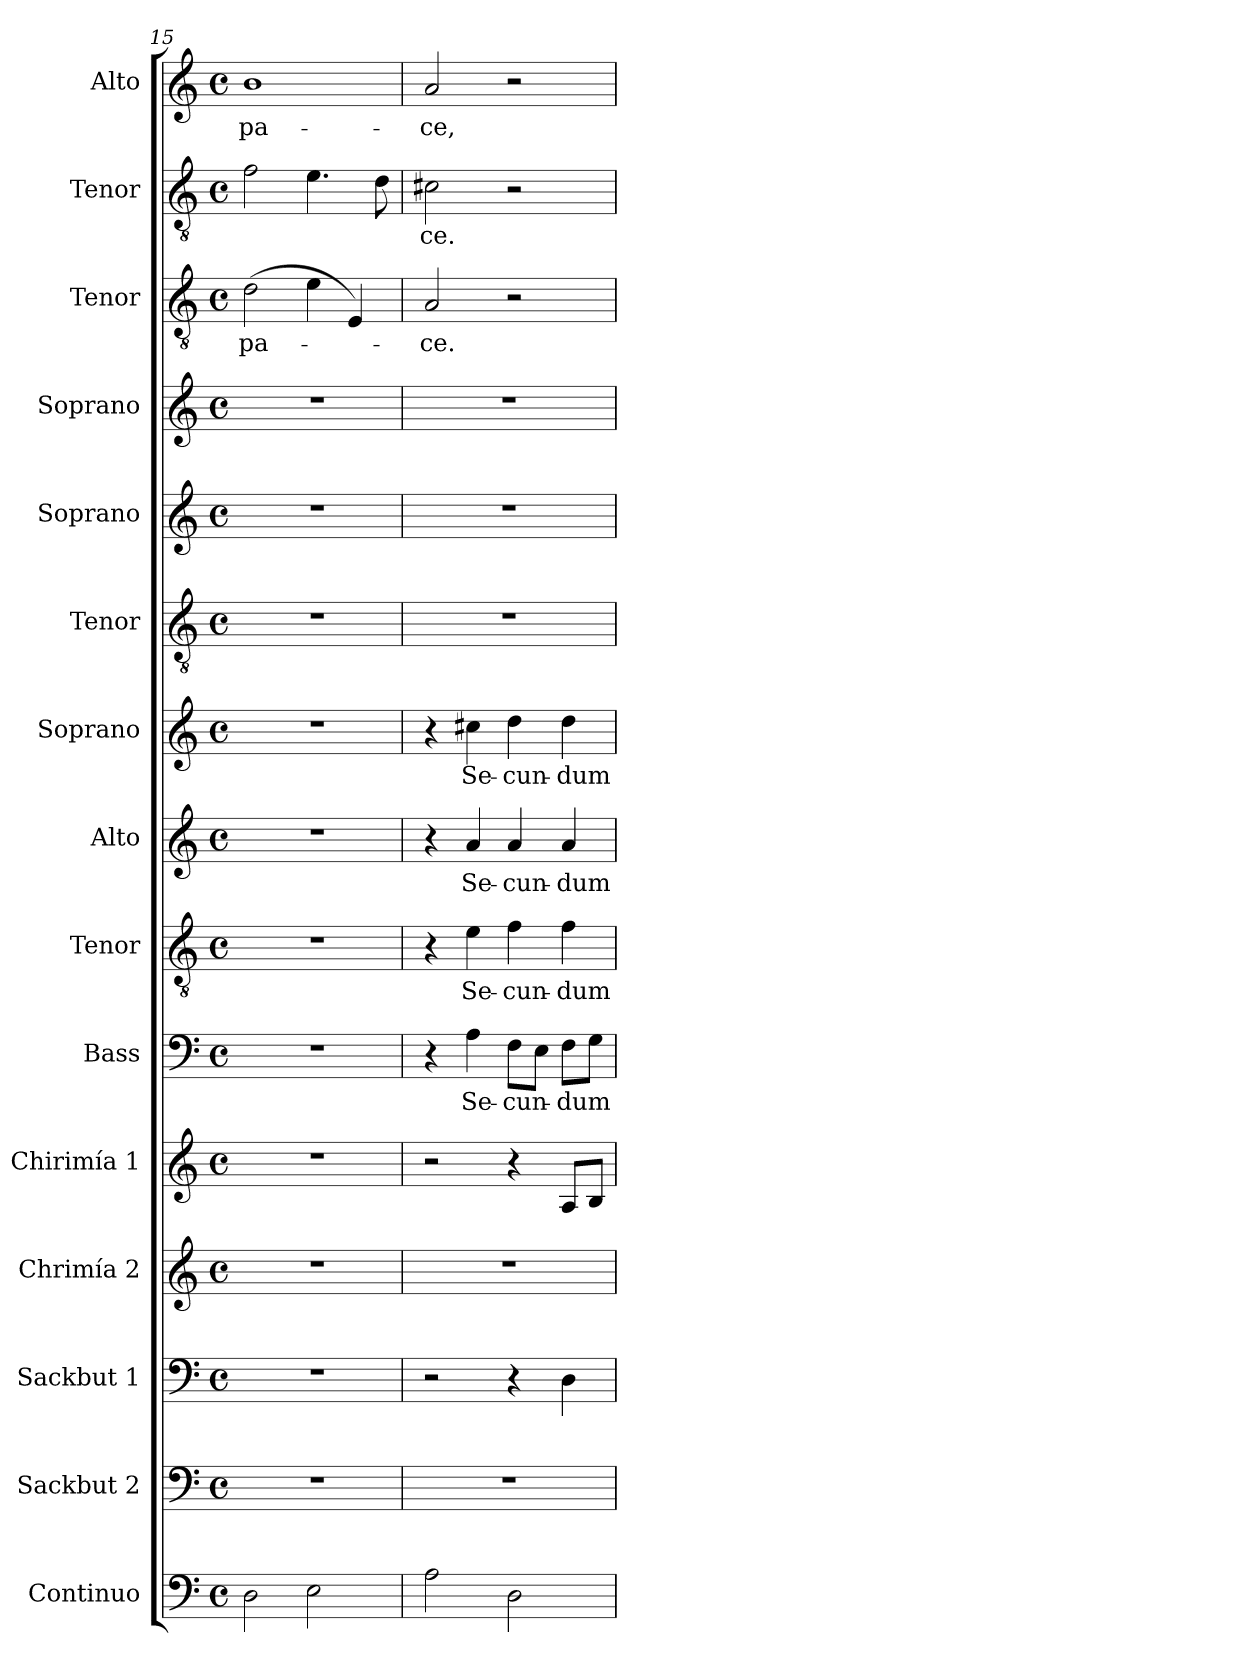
**kern	**kern	**kern	**kern	**kern	**kern	**text	**kern	**text	**kern	**text	**kern	**text	**kern	**kern	**kern	**kern	**text	**kern	**text	**kern	**text
*part15	*part14	*part13	*part12	*part11	*part10	*part10	*part9	*part9	*part8	*part8	*part7	*part7	*part6	*part5	*part4	*part3	*part3	*part2	*part2	*part1	*part1
*staff15	*staff14	*staff13	*staff12	*staff11	*staff10	*staff10	*staff9	*staff9	*staff8	*staff8	*staff7	*staff7	*staff6	*staff5	*staff4	*staff3	*staff3	*staff2	*staff2	*staff1	*staff1
*I"Continuo	*I"Sackbut 2	*I"Sackbut 1	*I"Chrimía 2	*I"Chirimía 1	*I"Bass	*	*I"Tenor	*	*I"Alto	*	*I"Soprano	*	*I"Tenor	*I"Soprano	*I"Soprano	*I"Tenor	*	*I"Tenor	*	*I"Alto	*
*I'Cont.	*I'Sckbt 2.	*I'Sckbt 1.	*I'Ch2.	*I'Ch1.	*I'B.	*	*I'T.	*	*I'A.	*	*I'S.	*	*I'T.	*I'S.	*I'S.	*I'T.	*	*I'T.	*	*I'A.	*
*clefF4	*clefF4	*clefF4	*clefG2	*clefG2	*clefF4	*	*clefGv2	*	*clefG2	*	*clefG2	*	*clefGv2	*clefG2	*clefG2	*clefGv2	*	*clefGv2	*	*clefG2	*
*	*	*	*	*	*	*	*ITrd7c12	*	*	*	*	*	*ITrd7c12	*	*	*ITrd7c12	*	*ITrd7c12	*	*	*
*k[]	*k[]	*k[]	*k[]	*k[]	*k[]	*	*k[]	*	*k[]	*	*k[]	*	*k[]	*k[]	*k[]	*k[]	*	*k[]	*	*k[]	*
*C:	*C:	*C:	*C:	*C:	*C:	*	*C:	*	*C:	*	*C:	*	*C:	*C:	*C:	*C:	*	*C:	*	*C:	*
*M4/4	*M4/4	*M4/4	*M4/4	*M4/4	*M4/4	*	*M4/4	*	*M4/4	*	*M4/4	*	*M4/4	*M4/4	*M4/4	*M4/4	*	*M4/4	*	*M4/4	*
*met(c)	*met(c)	*met(c)	*met(c)	*met(c)	*met(c)	*	*met(c)	*	*met(c)	*	*met(c)	*	*met(c)	*met(c)	*met(c)	*met(c)	*	*met(c)	*	*met(c)	*
=15	=15	=15	=15	=15	=15	=15	=15	=15	=15	=15	=15	=15	=15	=15	=15	=15	=15	=15	=15	=15	=15
!	!	!	!	!	!	!	!	!	!	!	!	!	!	!	!	!	!LO:LY:b:color=#000000	!	!	!	!
!	!	!	!	!	!	!	!	!	!	!	!	!	!	!	!	!	!	!	!	!	!LO:LY:b:color=#000000
2Di\	1r	1r	1r	1r	1r	.	1r	.	1r	.	1r	.	1r	1r	1r	(2Di\	pa-	2Fi\	.	1bi	pa-
2Ei\	.	.	.	.	.	.	.	.	.	.	.	.	.	.	.	4Ei\	.	4.Ei\	.	.	.
.	.	.	.	.	.	.	.	.	.	.	.	.	.	.	.	4EEi/)	.	.	.	.	.
.	.	.	.	.	.	.	.	.	.	.	.	.	.	.	.	.	.	8Di\	.	.	.
!!LO:PB:g=z
=16	=16	=16	=16	=16	=16	=16	=16	=16	=16	=16	=16	=16	=16	=16	=16	=16	=16	=16	=16	=16	=16
!	!	!	!	!	!	!	!	!	!	!	!	!	!	!	!	!	!LO:LY:b:color=#000000	!	!	!	!
!	!	!	!	!	!	!	!	!	!	!	!	!	!	!	!	!	!	!	!LO:LY:b:color=#000000	!	!
!	!	!	!	!	!	!	!	!	!	!	!	!	!	!	!	!	!	!	!	!	!LO:LY:b:color=#000000
2Ai\	1r	2r	1r	2r	4r	.	4r	.	4r	.	4r	.	1r	1r	1r	2AAi/	-ce.	2C#Xi\	-ce.	2ai/	-ce,
!	!	!	!	!	!	!LO:LY:b:color=#000000	!	!	!	!	!	!	!	!	!	!	!	!	!	!	!
!	!	!	!	!	!	!	!	!LO:LY:b:color=#000000	!	!	!	!	!	!	!	!	!	!	!	!	!
!	!	!	!	!	!	!	!	!	!	!LO:LY:b:color=#000000	!	!	!	!	!	!	!	!	!	!	!
!	!	!	!	!	!	!	!	!	!	!	!	!LO:LY:b:color=#000000	!	!	!	!	!	!	!	!	!
.	.	.	.	.	4Ai\	Se-	4Ei\	Se-	4ai/	Se-	4cc#Xi\	Se-	.	.	.	.	.	.	.	.	.
!	!	!	!	!	!	!LO:LY:b:color=#000000	!	!	!	!	!	!	!	!	!	!	!	!	!	!	!
!	!	!	!	!	!	!	!	!LO:LY:b:color=#000000	!	!	!	!	!	!	!	!	!	!	!	!	!
!	!	!	!	!	!	!	!	!	!	!LO:LY:b:color=#000000	!	!	!	!	!	!	!	!	!	!	!
!	!	!	!	!	!	!	!	!	!	!	!	!LO:LY:b:color=#000000	!	!	!	!	!	!	!	!	!
2Di\	.	4r	.	4r	8Fi\L	-cun-	4Fi\	-cun-	4ai/	-cun-	4ddi\	-cun-	.	.	.	2r	.	2r	.	2r	.
.	.	.	.	.	8Ei\J	.	.	.	.	.	.	.	.	.	.	.	.	.	.	.	.
!	!	!	!	!	!	!LO:LY:b:color=#000000	!	!	!	!	!	!	!	!	!	!	!	!	!	!	!
!	!	!	!	!	!	!	!	!LO:LY:b:color=#000000	!	!	!	!	!	!	!	!	!	!	!	!	!
!	!	!	!	!	!	!	!	!	!	!LO:LY:b:color=#000000	!	!	!	!	!	!	!	!	!	!	!
!	!	!	!	!	!	!	!	!	!	!	!	!LO:LY:b:color=#000000	!	!	!	!	!	!	!	!	!
.	.	4Di\	.	8Ai/L	8Fi\L	-dum	4Fi\	-dum	4ai/	-dum	4ddi\	-dum	.	.	.	.	.	.	.	.	.
.	.	.	.	8Bi/J	8Gi\J	.	.	.	.	.	.	.	.	.	.	.	.	.	.	.	.
=	=	=	=	=	=	=	=	=	=	=	=	=	=	=	=	=	=	=	=	=	=
*-	*-	*-	*-	*-	*-	*-	*-	*-	*-	*-	*-	*-	*-	*-	*-	*-	*-	*-	*-	*-	*-
